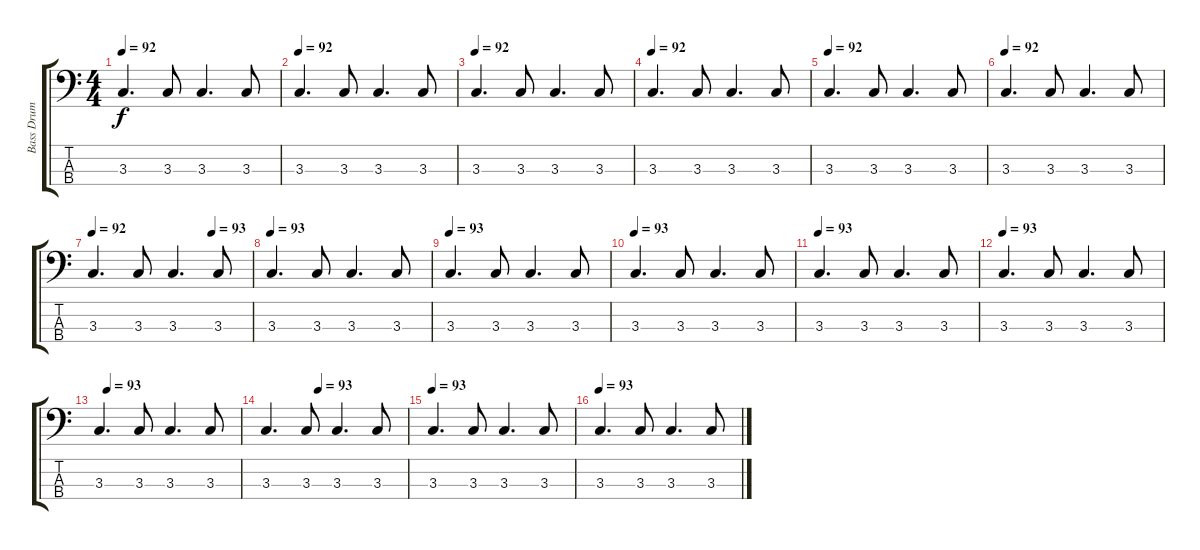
\track ("Bass Drum" "Bass Drum") {instrument acousticbass}
\staff {score tabs}
\tuning (G2 D2 A1 E1) {hide}
\ts (4 4)
\tempo 92
\clef f4
\ks c
3.3.4{d dy f} 3.3.8 3.3.4{d} 3.3.8 |
\tempo 92
3.3.4{d} 3.3.8 3.3.4{d} 3.3.8 |
\tempo 92
3.3.4{d} 3.3.8 3.3.4{d} 3.3.8 |
\tempo 92
3.3.4{d} 3.3.8 3.3.4{d} 3.3.8 |
\tempo 92
3.3.4{d} 3.3.8 3.3.4{d} 3.3.8 |
\tempo 92
3.3.4{d} 3.3.8 3.3.4{d} 3.3.8 |
\tempo 92
\tempo (93 0.75)
3.3.4{d} 3.3.8 3.3.4{d} 3.3.8 |
\tempo 93
3.3.4{d} 3.3.8 3.3.4{d} 3.3.8 |
\tempo 93
3.3.4{d} 3.3.8 3.3.4{d} 3.3.8 |
\tempo 93
3.3.4{d} 3.3.8 3.3.4{d} 3.3.8 |
\tempo 93
3.3.4{d} 3.3.8 3.3.4{d} 3.3.8 |
\tempo 93
3.3.4{d} 3.3.8 3.3.4{d} 3.3.8 |
\tempo (93 0.0625)
3.3.4{d} 3.3.8 3.3.4{d} 3.3.8 |
\tempo (93 0.375)
3.3.4{d} 3.3.8 3.3.4{d} 3.3.8 |
\tempo 93
3.3.4{d} 3.3.8 3.3.4{d} 3.3.8 |
\tempo 93
3.3.4{d} 3.3.8 3.3.4{d} 3.3.8
